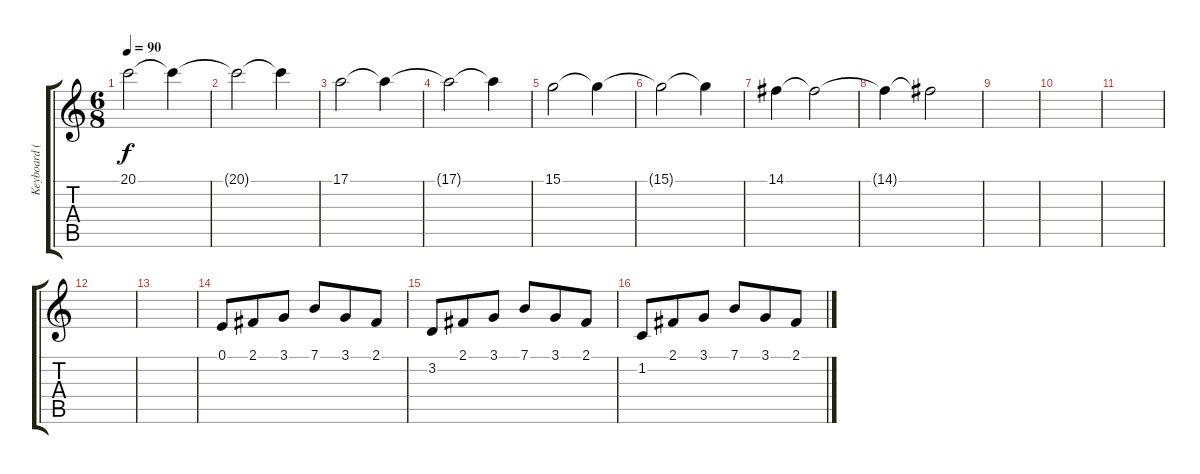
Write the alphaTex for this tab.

\track ("Keyboard (Right Hand)" "Keyboard (") {instrument synthstrings1}
\staff {score tabs}
\tuning (E4 B3 G3 D3 A2 E2) {hide}
\ts (6 8)
\tempo 90
\clef g2
\ks c
20.1.2{dy f volume 5} 20.1{t}.4 |
20.1{t}.2 20.1{t}.4{volume 11} |
17.1.2{volume 5} 17.1{t}.4 |
17.1{t}.2 17.1{t}.4{volume 11} |
15.1.2{volume 11} 15.1{t}.4 |
15.1{t}.2 15.1{t}.4{volume 11} |
14.1.4{volume 0} 14.1{t}.2 |
14.1{t}.4 14.1{t}.2 |
|
|
|
|
|
0.1.8 2.1.8 3.1.8 7.1.8 3.1.8 2.1.8 |
3.2.8 2.1.8 3.1.8 7.1.8 3.1.8 2.1.8 |
1.2.8 2.1.8 3.1.8 7.1.8 3.1.8 2.1.8
